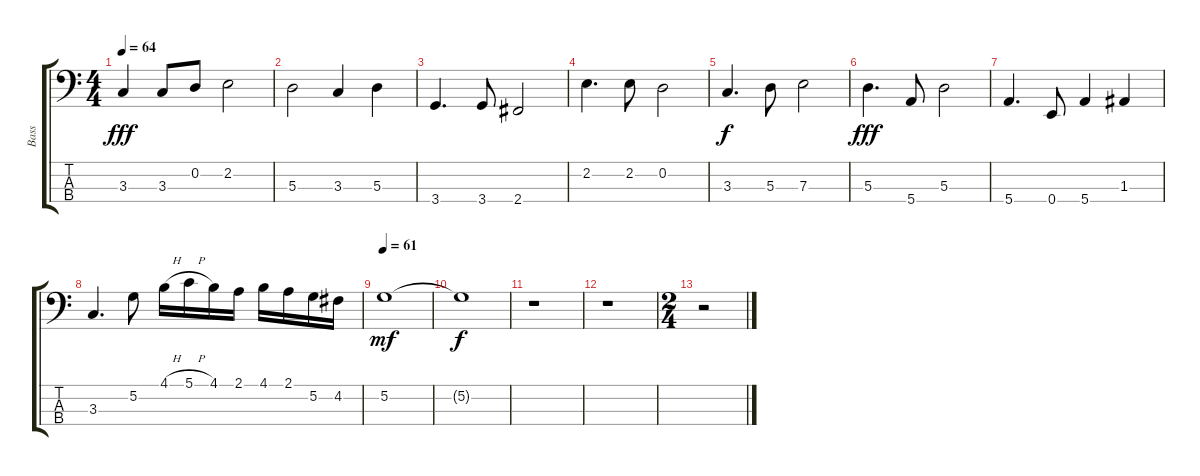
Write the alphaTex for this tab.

\track ("Bass" "Bass") {instrument electricbassfinger}
\staff {score tabs}
\tuning (G2 D2 A1 E1) {hide}
\ts (4 4)
\tempo 64
\clef f4
\ks c
3.3.4{dy fff} 3.3.8 0.2.8 2.2.2 |
5.3.2 3.3.4 5.3.4 |
3.4.4{d} 3.4.8 2.4.2 |
2.2.4{d} 2.2.8 0.2.2 |
3.3.4{d dy f} 5.3.8 7.3.2 |
5.3.4{d dy fff} 5.4.8 5.3.2 |
5.4.4{d} 0.4.8 5.4.4 1.3.4 |
3.3.4{d} 5.2.8 4.1{h}.16 5.1{h}.16 4.1.16 2.1.16 4.1.16 2.1.16 5.2.16 4.2.16 |
\tempo 61
5.2.1{dy mf} |
5.2{t}.1{dy f} |
r.1 |
r.1 |
\ts (2 4)
r.2
